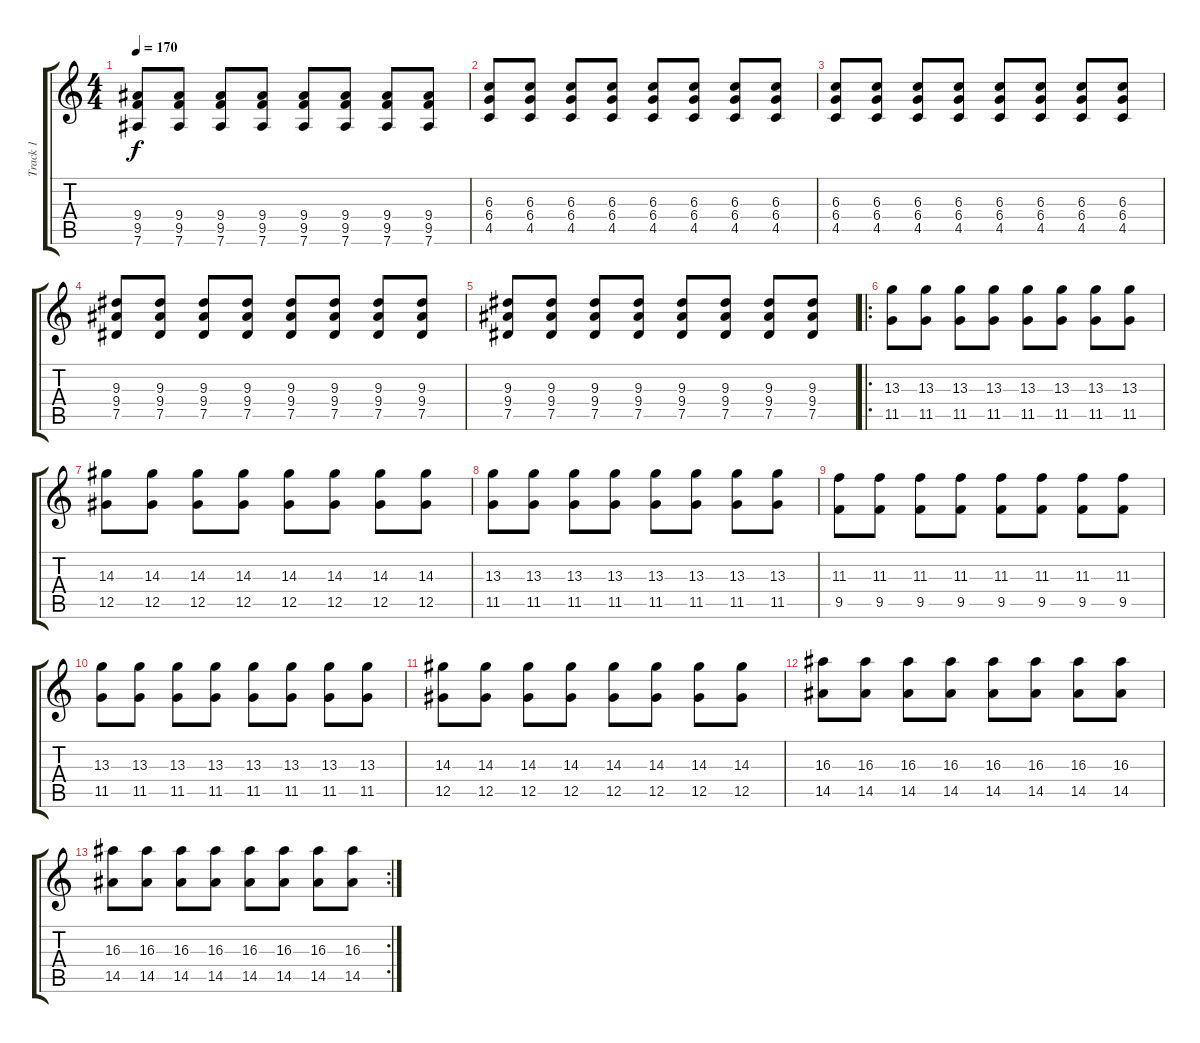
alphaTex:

\track ("Track 1" "Track 1") {instrument distortionguitar}
\staff {score tabs}
\tuning (Eb4 Bb3 Gb3 Db3 Ab2 Eb2) {hide}
\ts (4 4)
\tempo 170
\clef g2
\ks c
(9.4 9.5 7.6).8{dy f} (9.4 9.5 7.6).8 (9.4 9.5 7.6).8 (9.4 9.5 7.6).8 (9.4 9.5 7.6).8 (9.4 9.5 7.6).8 (9.4 9.5 7.6).8 (9.4 9.5 7.6).8 |
(6.3 6.4 4.5).8 (6.3 6.4 4.5).8 (6.3 6.4 4.5).8 (6.3 6.4 4.5).8 (6.3 6.4 4.5).8 (6.3 6.4 4.5).8 (6.3 6.4 4.5).8 (6.3 6.4 4.5).8 |
(6.3 6.4 4.5).8 (6.3 6.4 4.5).8 (6.3 6.4 4.5).8 (6.3 6.4 4.5).8 (6.3 6.4 4.5).8 (6.3 6.4 4.5).8 (6.3 6.4 4.5).8 (6.3 6.4 4.5).8 |
(9.3 9.4 7.5).8 (9.3 9.4 7.5).8 (9.3 9.4 7.5).8 (9.3 9.4 7.5).8 (9.3 9.4 7.5).8 (9.3 9.4 7.5).8 (9.3 9.4 7.5).8 (9.3 9.4 7.5).8 |
(9.3 9.4 7.5).8 (9.3 9.4 7.5).8 (9.3 9.4 7.5).8 (9.3 9.4 7.5).8 (9.3 9.4 7.5).8 (9.3 9.4 7.5).8 (9.3 9.4 7.5).8 (9.3 9.4 7.5).8 |
\ro
(13.3 11.5).8 (13.3 11.5).8 (13.3 11.5).8 (13.3 11.5).8 (13.3 11.5).8 (13.3 11.5).8 (13.3 11.5).8 (13.3 11.5).8 |
(14.3 12.5).8 (14.3 12.5).8 (14.3 12.5).8 (14.3 12.5).8 (14.3 12.5).8 (14.3 12.5).8 (14.3 12.5).8 (14.3 12.5).8 |
(13.3 11.5).8 (13.3 11.5).8 (13.3 11.5).8 (13.3 11.5).8 (13.3 11.5).8 (13.3 11.5).8 (13.3 11.5).8 (13.3 11.5).8 |
(11.3 9.5).8 (11.3 9.5).8 (11.3 9.5).8 (11.3 9.5).8 (11.3 9.5).8 (11.3 9.5).8 (11.3 9.5).8 (11.3 9.5).8 |
(13.3 11.5).8 (13.3 11.5).8 (13.3 11.5).8 (13.3 11.5).8 (13.3 11.5).8 (13.3 11.5).8 (13.3 11.5).8 (13.3 11.5).8 |
(14.3 12.5).8 (14.3 12.5).8 (14.3 12.5).8 (14.3 12.5).8 (14.3 12.5).8 (14.3 12.5).8 (14.3 12.5).8 (14.3 12.5).8 |
(16.3 14.5).8 (16.3 14.5).8 (16.3 14.5).8 (16.3 14.5).8 (16.3 14.5).8 (16.3 14.5).8 (16.3 14.5).8 (16.3 14.5).8 |
\rc 2
(16.3 14.5).8 (16.3 14.5).8 (16.3 14.5).8 (16.3 14.5).8 (16.3 14.5).8 (16.3 14.5).8 (16.3 14.5).8 (16.3 14.5).8
